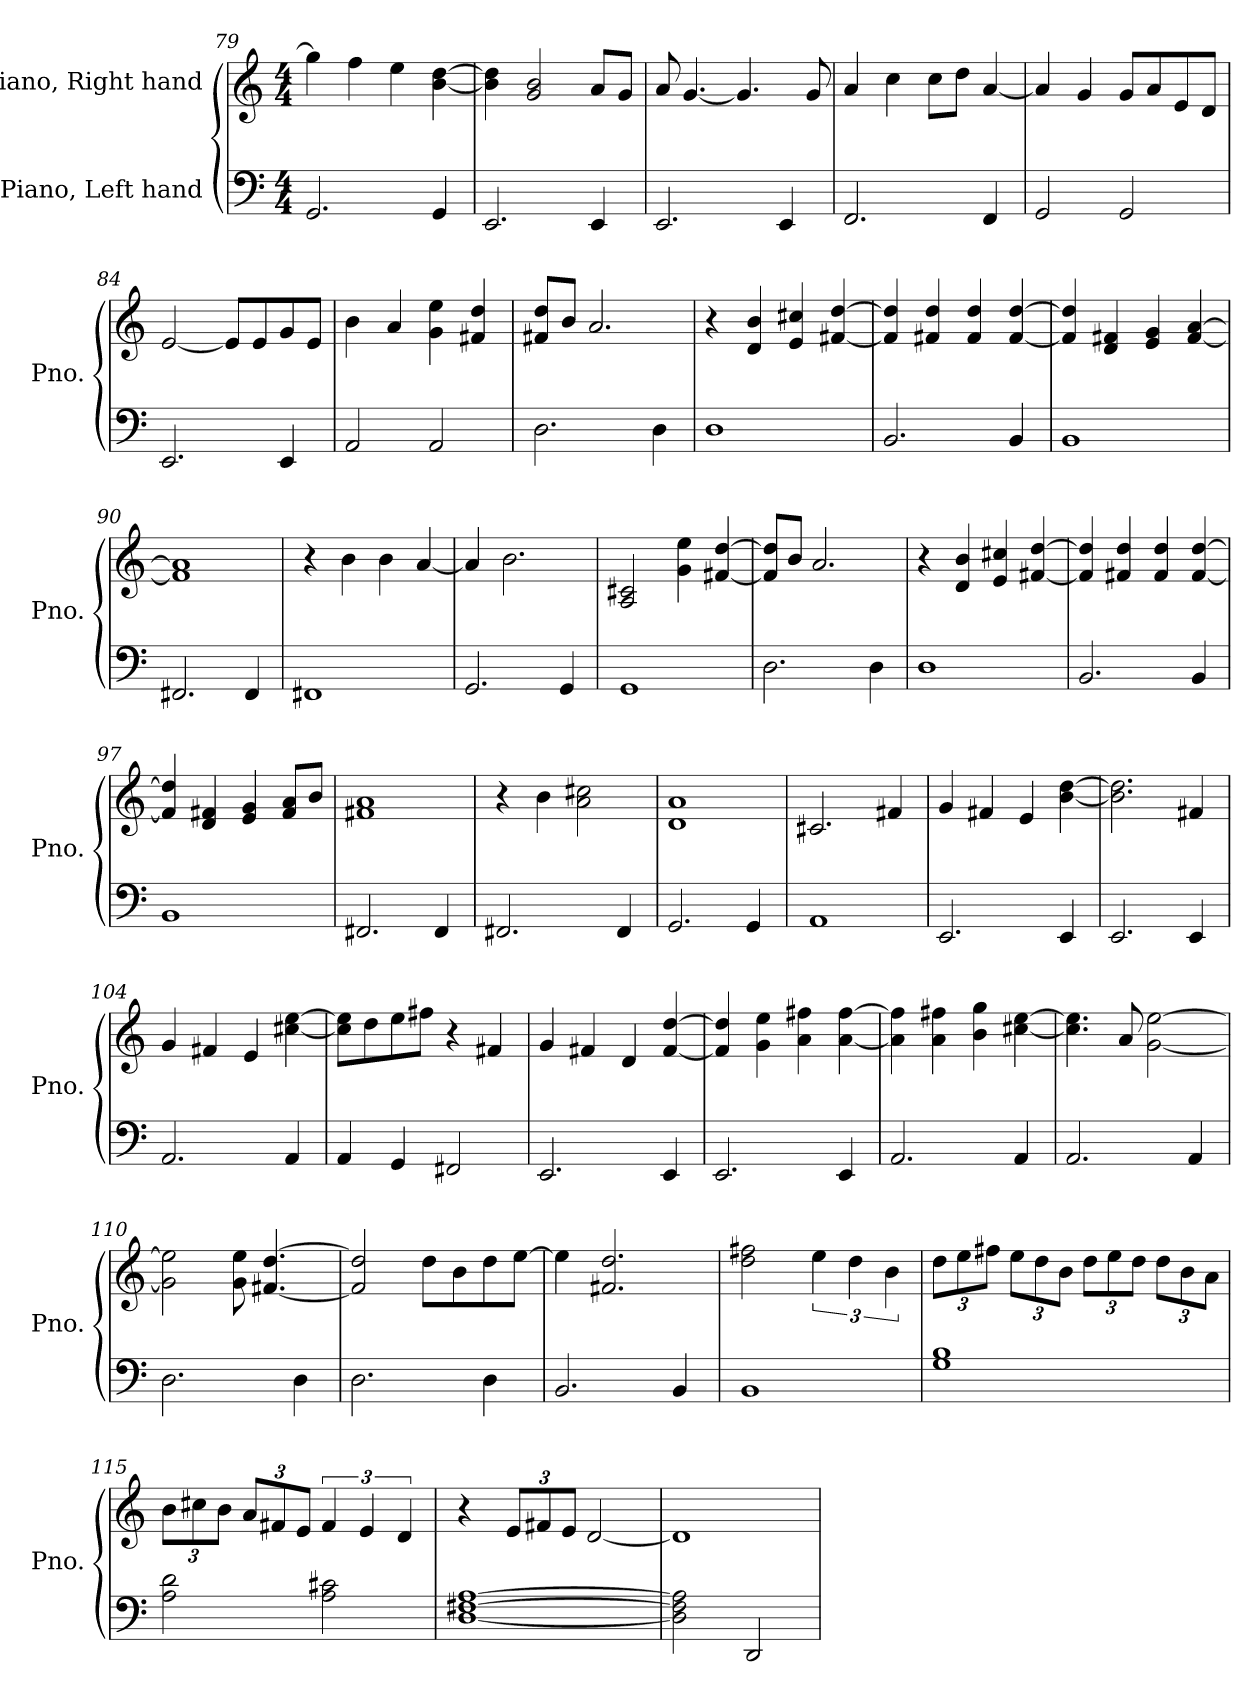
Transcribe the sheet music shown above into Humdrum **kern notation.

**kern	**kern
*part2	*part1
*staff2	*staff1
*I"Piano, Left hand	*I"Piano, Right hand
*I'Pno.	*I'Pno.
*clefF4	*clefG2
*k[]	*k[]
*M4/4	*M4/4
=79	=79
2.GG/	4gg\]
.	4ff\
.	4ee\
4GG/	[4b\ [4dd\
=80	=80
2.EE/	4b\] 4dd\]
.	2g/ 2b/
4EE/	8a/L
.	8g/J
=81	=81
2.EE/	8a/
.	[4.g/
.	4.g/]
4EE/	.
.	8g/
!!LO:LB:g=z
=82	=82
2.FF/	4a/
.	4cc\
.	8cc\L
.	8dd\J
4FF/	[4a/
=83	=83
2GG/	4a/]
.	4g/
2GG/	8g/L
.	8a/
.	8e/
.	8d/J
=84	=84
2.EE/	[2e/
.	8e/L]
.	8e/
4EE/	8g/
.	8e/J
=85	=85
2AA/	4b\
.	4a/
2AA/	4g\ 4ee\
.	4f#X/ 4dd/
=86	=86
2.D\	8f#X/ 8dd/L
.	8b/J
.	2.a/
4D\	.
=87	=87
1D	4r
.	4d/ 4b/
.	4e/ 4cc#X/
.	[4f#X/ [4dd/
=88	=88
2.BB/	4f#/] 4dd/]
.	4f#X/ 4dd/
.	4f#/ 4dd/
4BB/	[4f#/ [4dd/
!!LO:LB:g=z
=89	=89
1BB	4f#/] 4dd/]
.	4d/ 4f#X/
.	4e/ 4g/
.	[4f#/ [4a/
=90	=90
2.FF#X/	1f#] 1a]
4FF#/	.
=91	=91
1FF#X	4r
.	4b\
.	4b\
.	[4a/
=92	=92
2.GG/	4a/]
.	2.b\
4GG/	.
=93	=93
1GG	2A/ 2c#X/
.	4g\ 4ee\
.	[4f#X/ [4dd/
=94	=94
2.D\	8f#/] 8dd/]L
.	8b/J
.	2.a/
4D\	.
=95	=95
1D	4r
.	4d/ 4b/
.	4e/ 4cc#X/
.	[4f#X/ [4dd/
=96	=96
2.BB/	4f#/] 4dd/]
.	4f#X/ 4dd/
.	4f#/ 4dd/
4BB/	[4f#/ [4dd/
!!LO:LB:g=z
=97	=97
1BB	4f#/] 4dd/]
.	4d/ 4f#X/
.	4e/ 4g/
.	8f#/ 8a/L
.	8b/J
=98	=98
2.FF#X/	1f#X 1a
4FF#/	.
=99	=99
2.FF#X/	4r
.	4b\
.	2a\ 2cc#X\
4FF#/	.
=100	=100
2.GG/	1d 1a
4GG/	.
=101	=101
1AA	2.c#X/
.	4f#X/
=102	=102
2.EE/	4g/
.	4f#X/
.	4e/
4EE/	[4b\ [4dd\
=103	=103
2.EE/	2.b\] 2.dd\]
4EE/	4f#X/
=104	=104
2.AA/	4g/
.	4f#X/
.	4e/
4AA/	[4cc#X\ [4ee\
!!LO:PB:g=z
=105	=105
4AA/	8cc#\] 8ee\]L
.	8dd\
4GG/	8ee\
.	8ff#X\J
2FF#X/	4r
.	4f#X/
=106	=106
2.EE/	4g/
.	4f#X/
.	4d/
4EE/	[4f#/ [4dd/
=107	=107
2.EE/	4f#/] 4dd/]
.	4g\ 4ee\
.	4a\ 4ff#X\
4EE/	[4a\ [4ff#\
=108	=108
2.AA/	4a\] 4ff#\]
.	4a\ 4ff#X\
.	4b\ 4gg\
4AA/	[4cc#X\ [4ee\
=109	=109
2.AA/	4.cc#\] 4.ee\]
.	8a/
.	[2g\ [2ee\
4AA/	.
=110	=110
2.D\	2g\] 2ee\]
.	8g\ 8ee\
.	[4.f#X/ [4.dd/
4D\	.
=111	=111
2.D\	2f#/] 2dd/]
.	8dd\L
.	8b\
4D\	8dd\
.	[8ee\J
!!LO:LB:g=z
=112	=112
2.BB/	4ee\]
.	2.f#X/ 2.dd/
4BB/	.
=113	=113
1BB	2dd\ 2ff#X\
.	6ee\
.	6dd\
.	6b\
=114	=114
*	*Xbrackettup
1G 1B	12dd\L
.	12ee\
.	12ff#X\J
.	12ee\L
.	12dd\
.	12b\J
.	12dd\L
.	12ee\
.	12dd\J
.	12dd\L
.	12b\
.	12a\J
=115	=115
2A\ 2d\	12b\L
.	12cc#X\
.	12b\J
.	12a/L
.	12f#X/
.	12e/J
*	*brackettup
2A\ 2c#X\	6f#/
.	6e/
.	6d/
=116	=116
[1D [1F#X [1A	4r
*	*Xbrackettup
.	12e/L
.	12f#X/
.	12e/J
.	[2d/
=117	=117
2D\] 2F#\] 2A\]	1d]
2DD/	.
=	=
*-	*-
